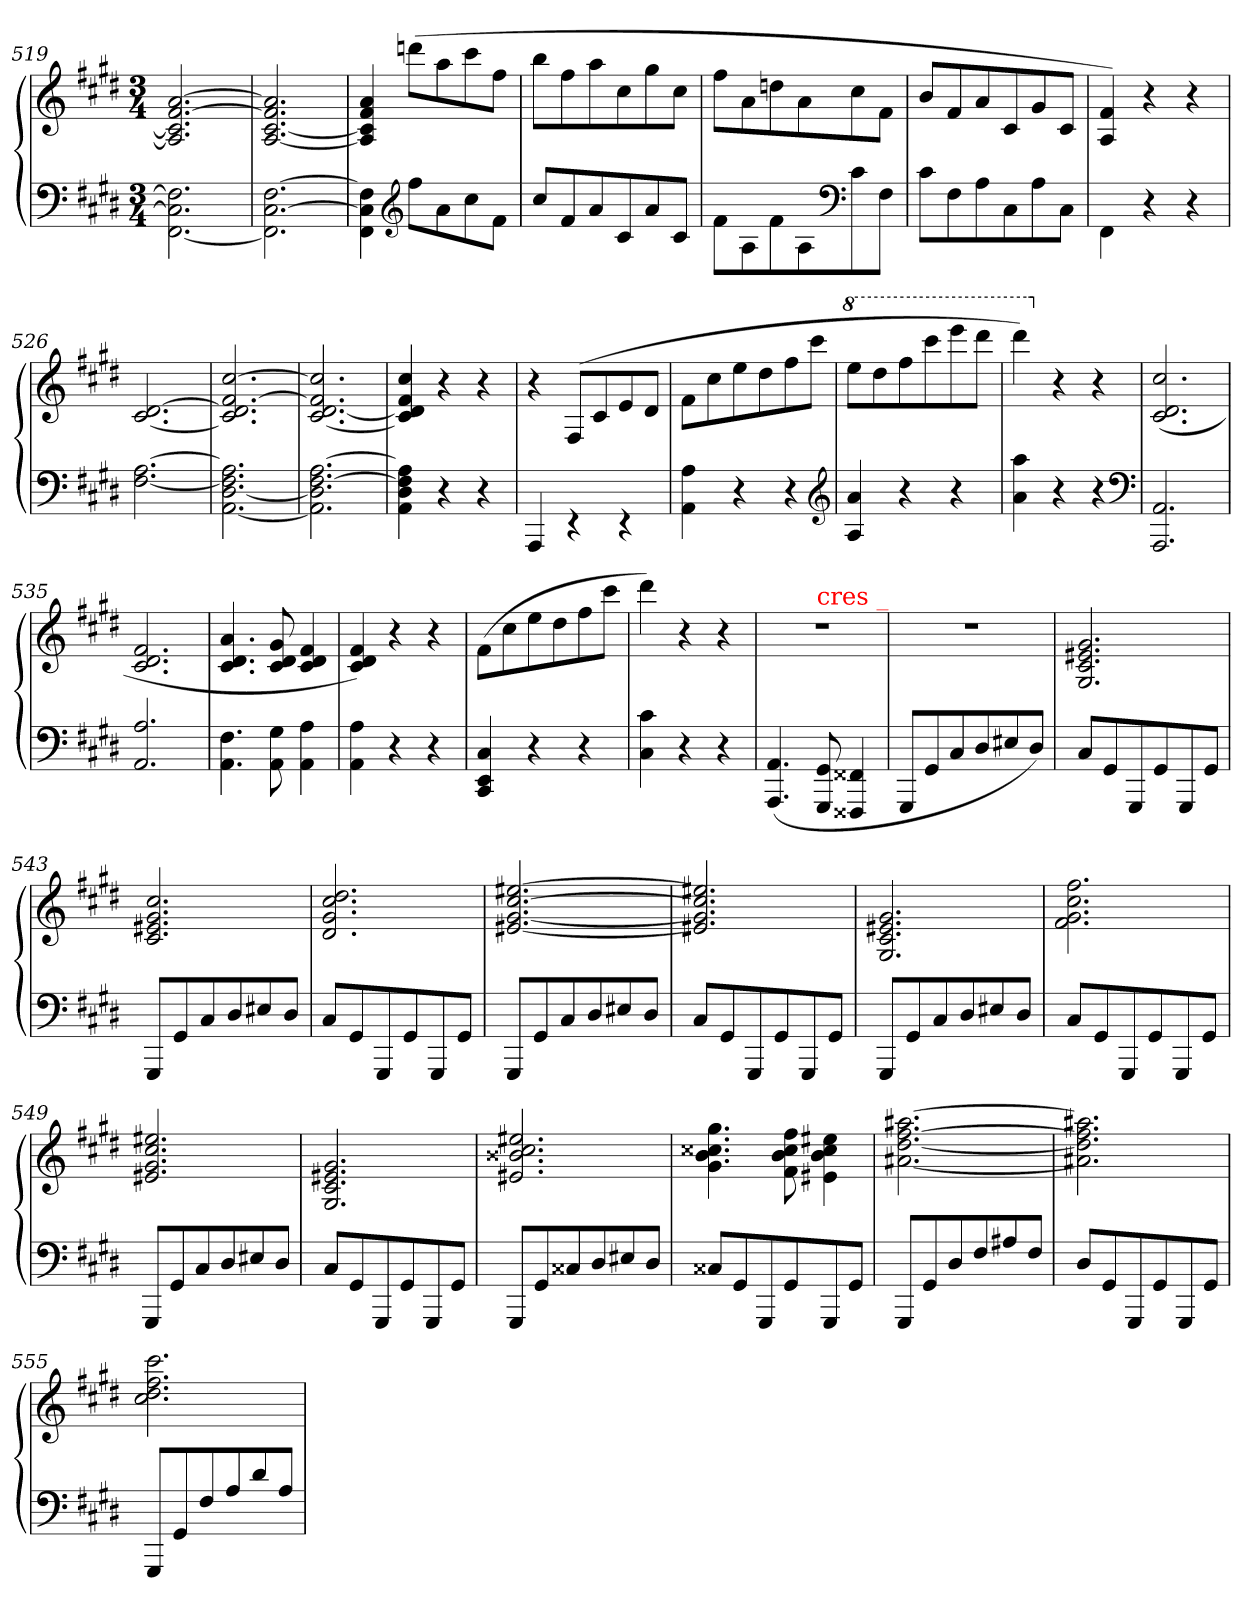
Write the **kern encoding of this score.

**kern	**kern
*part1	*part1
*staff2	*staff1
*clefF4	*clefG2
*k[f#c#g#d#]	*k[f#c#g#d#]
*M3/4	*M3/4
=519	=519
2.F#]\ 2.C#]\ [2.FF#\	[2.a/ [2.f#/ 2.c#]/ 2.A]/
=520	=520
[2.F#\ [2.C#\ 2.FF#]\	2.a]/ 2.f#]/ [2.c#/ [2.A/
=521	=521
4F#]\ 4C#]\ 4FF#\	4a/ 4f#/ 4c#]/ 4A]/
*clefG2	*
8ff#L	(>8dddnL
8a	8aa
8cc#	8ccc#
8f#J	8ff#J
=522	=522
8cc#L	8bbL
8f#	8ff#
8a	8aa
8c#	8cc#
8a	8gg#
8c#J	8cc#J
=523	=523
8f#L	8ff#L
8A\	8a
8f#	8ddn
8A	8a
*clefF4	*
8c#	8cc#
8F#J	8f#J
=524	=524
8c#L	8bL
8F#	8f#
8A	8a
8C#	8c#
8A	8g#
8C#J	8c#J
=525	=525
4FF#\	4f#/ 4A/)
4r	4r
4r	4r
=526	=526
[2.A [2.F#	[2.d# [2.c#
=527	=527
2.A] 2.F#] [2.D# [2.AA	[2.cc# [2.f# 2.d#] 2.c#]
=528	=528
[2.A [2.F# 2.D#] 2.AA]	2.cc#] 2.f#] [2.d# [2.c#
=529	=529
4A] 4F#] 4D# 4AA	4cc# 4f# 4d#] 4c#]
4r	4r
4r	4r
=530	=530
4AAA	4r
4rEE	(>8F#/L
.	8c#
4rEE	8e
.	8d#J
=531	=531
4A 4AA	8f#L
.	8cc#
4r	8ee
.	8dd#
4r	8ff#
.	8ccc#J
*clefG2	*
=532	=532
*	*8va
4a 4A	8eeeL
.	8ddd#
4r	8fff#
.	8cccc#
4r	8eeee
.	8dddd#J
=533	=533
4aa 4a	4dddd#)
*	*X8va
4r	4r
4r	4r
*clefF4	*
=534	=534
2.AA 2.AAA	(>2.cc# 2.d# 2.c#
=535	=535
2.A/ 2.AA/	2.f# 2.d# 2.c#
=536	=536
4.F#\ 4.AA\	4.a 4.d# 4.c#
8G# 8AA	8g# 8d# 8c#
4A 4AA	4f# 4d# 4c#
=537	=537
4A 4AA	4f# 4d# 4c#)
4r	4r
4r	4r
=538	=538
4CC# 4EE 4C#	(>8f#L
.	8cc#
4r	8ee
.	8dd#
4r	8ff#
.	8ccc#J
=539	=539
4C# 4c#	4ddd#)
4r	4r
4r	4r
=540	=540
*	*^
(>4.AA 4.AAA	2.r	4.ryy
!	!	!LO:TX:a:color=red:t=cres _
8GG# 8GGG#	.	4.ryy
4FF##X 4FFF##X	.	.
*	*v	*v
=541	=541
8GGG#L	2.rdd
8GG#	.
8C#	.
8D#	.
8E#X	.
8D#J)	.
=542	=542
8C#L	2.g# 2.e#X 2.c# 2.G#
8GG#	.
8GGG#	.
8GG#	.
8GGG#	.
8GG#J	.
=543	=543
8GGG#L	2.cc# 2.g# 2.e#X 2.c#
8GG#	.
8C#	.
8D#	.
8E#X	.
8D#J	.
=544	=544
8C#L	2.dd# 2.cc# 2.g# 2.d#
8GG#	.
8GGG#	.
8GG#	.
8GGG#	.
8GG#J	.
=545	=545
8GGG#L	[2.ee#X [2.cc# [2.g# [2.e#X
8GG#	.
8C#	.
8D#	.
8E#X	.
8D#J	.
=546	=546
8C#L	2.ee#X] 2.cc#] 2.g#] 2.e#X]
8GG#	.
8GGG#	.
8GG#	.
8GGG#	.
8GG#J	.
=547	=547
8GGG#L	2.g# 2.e#X 2.c# 2.G#
8GG#	.
8C#	.
8D#	.
8E#X	.
8D#J	.
=548	=548
8C#L	2.ff# 2.cc# 2.g# 2.f#
8GG#	.
8GGG#	.
8GG#	.
8GGG#	.
8GG#J	.
=549	=549
8GGG#L	2.ee#X 2.cc# 2.g# 2.e#X
8GG#	.
8C#	.
8D#	.
8E#X	.
8D#J	.
=550	=550
8C#L	2.g# 2.e#X 2.c# 2.G#
8GG#	.
8GGG#	.
8GG#	.
8GGG#	.
8GG#J	.
=551	=551
8GGG#L	2.ee#X 2.cc# 2.b##X 2.e#X
8GG#	.
8C##X	.
8D#	.
8E#X	.
8D#J	.
=552	=552
8C##XL	4.gg# 4.cc##X 4.b 4.g#
8GG#	.
8GGG#	.
8GG#	8ff# 8cc## 8b 8f#
8GGG#	4ee#X\ 4cc##\ 4b\ 4e#X\
8GG#J	.
=553	=553
8GGG#L	[2.aa#X [2.ff# [2.dd# [2.a#X
8GG#	.
8D#	.
8F#	.
8A#X	.
8F#J	.
=554	=554
8D#L	2.aa#X] 2.ff#] 2.dd#] 2.a#X]
8GG#	.
8GGG#	.
8GG#	.
8GGG#	.
8GG#J	.
=555	=555
8GGG#/L	2.ccc# 2.ff# 2.dd# 2.cc#
8GG#	.
8F#	.
8A	.
8d#	.
8AJ	.
=	=
*-	*-
